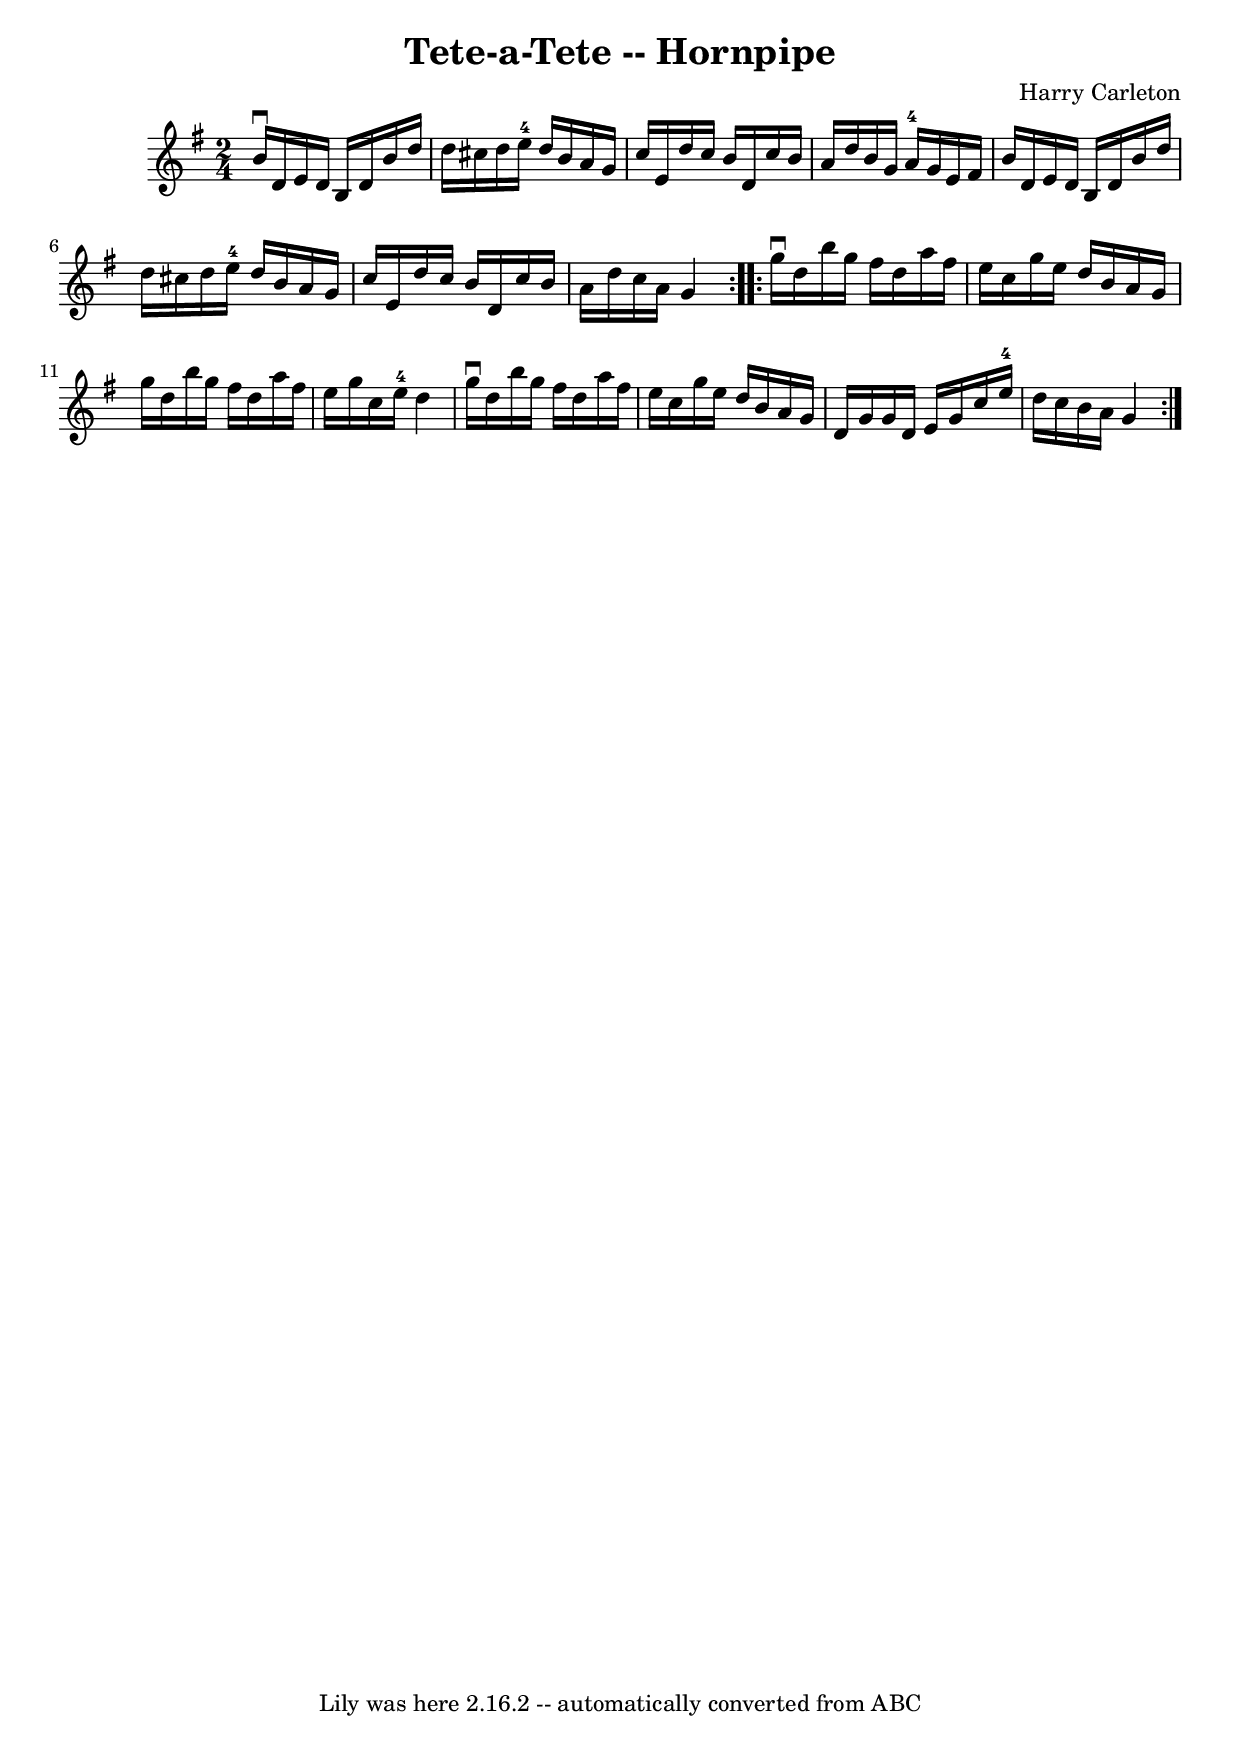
\version "2.16.2"
\include "Mammoth.ily"
\header {
  %% book = "Cole's 1000 Fiddle Tunes"
  composer = "Harry Carleton"
  crossRefNumber = "1"
  footnotes = ""
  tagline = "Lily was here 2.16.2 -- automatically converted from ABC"
  title = "Tete-a-Tete -- Hornpipe"

}
voicedefault =  {



  \repeat volta 2 {

    \time 2/4 
    \key g \major b'16^\downbow d'16 e'16 d'16 b16 d'16  
    b'16 d''16  |
    d''16 cis''16 d''16 e''16-4 d''16    
    b'16 a'16 g'16  |
    c''16 e'16 d''16 c''16 b'16    
    d'16 c''16 b'16  |
    a'16 d''16 b'16 g'16 a'16-4  
    g'16 e'16 fis'16  |
    b'16 d'16 e'16 d'16 b16    
    d'16 b'16 d''16  |
    d''16 cis''16 d''16 e''16-4   
    d''16 b'16 a'16 g'16  |
    c''16 e'16 d''16 c''16    
    b'16 d'16 c''16 b'16  |
    a'16 d''16 c''16 a'16 g'4 
    
  }     
  \repeat volta 2 {
    g''16^\downbow d''16 b''16 g''16 fis''16 
    d''16 a''16 fis''16  |
    e''16 c''16 g''16 e''16    
    d''16 b'16 a'16 g'16  |
    g''16 d''16 b''16 g''16    
    fis''16 d''16 a''16 fis''16  |
    e''16 g''16 c''16    
    e''16-4 d''4  |
    g''16^\downbow d''16 b''16 g''16    
    fis''16 d''16 a''16 fis''16  |
    e''16 c''16 g''16    
    e''16 d''16 b'16 a'16 g'16  |
    d'16 g'16 g'16 d'16 
    e'16 g'16 c''16 e''16-4 |
    d''16 c''16 b'16    
    a'16 g'4  
  }   

}

\score{
  <<

    \context Staff="default"
    {
      \voicedefault 
      
    }

  >>
  \layout {
    
  }
  \midi {
  }

}
